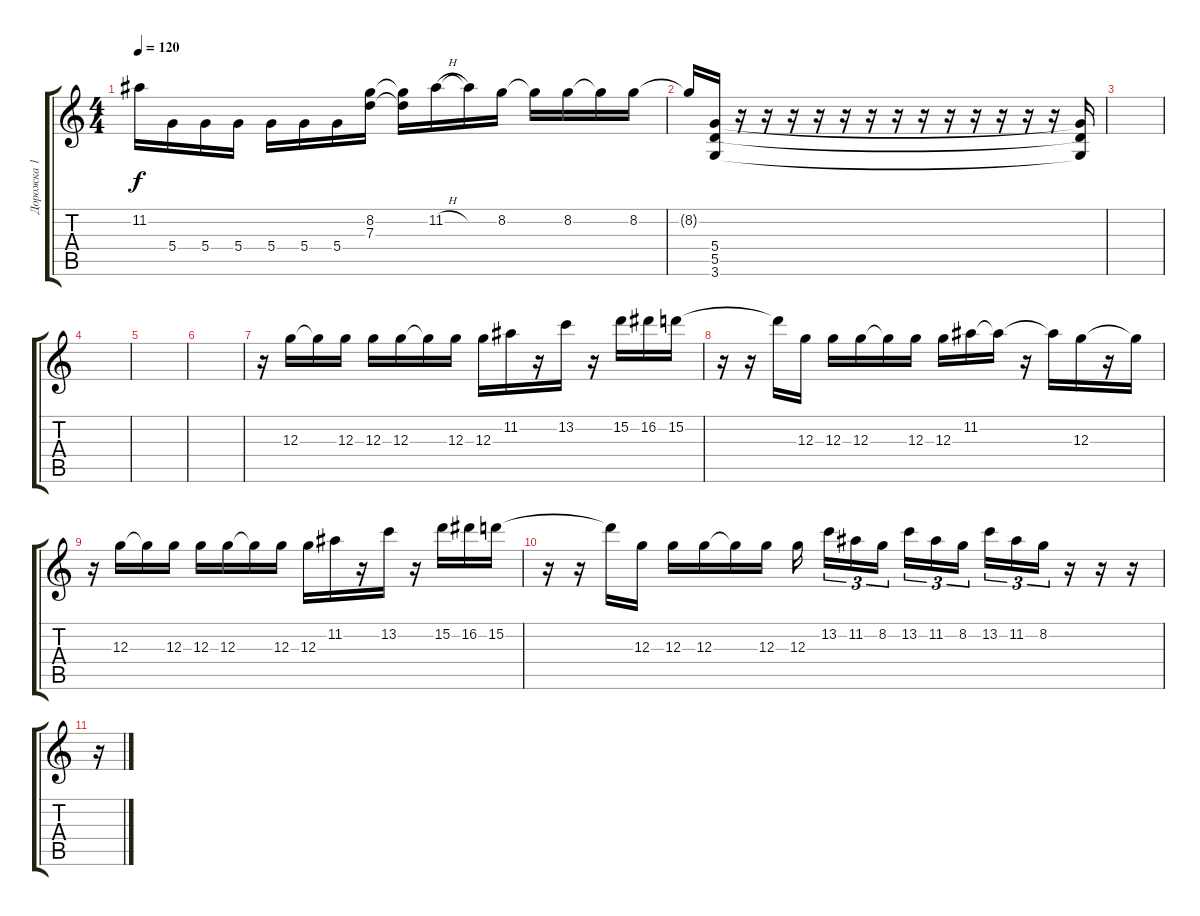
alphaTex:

\track ("Дорожка 1" "Дорожка 1") {instrument overdrivenguitar}
\staff {score tabs}
\tuning (E4 B3 G3 D3 A2 E2) {hide}
\ts (4 4)
\tempo 120
\clef g2
\ks c
11.2{t}.16{dy f} 5.4.16 5.4.16 5.4.16 5.4.16 5.4.16 5.4.16 (8.2 7.3).16 (8.2{t} 7.3{t}).16 11.2{h}.16 11.2{t}.16 8.2.16 8.2{t}.16 8.2.16 8.2{t}.16 8.2.16 |
8.2{t}.16 (5.4 5.5 3.6).16 r.16 r.16 r.16 r.16 r.16 r.16 r.16 r.16 r.16 r.16 r.16 r.16 r.16 (5.4{t} 5.5{t} 3.6{t}).16 |
|
|
|
|
r.16 12.3.16 12.3{t}.16 12.3.16 12.3.16 12.3.16 12.3{t}.16 12.3.16 12.3.16 11.2.16 r.16 13.2.16 r.16 15.2.16 16.2.16 15.2.16 |
r.16 r.16 15.2{t}.16 12.3.16 12.3.16 12.3.16 12.3{t}.16 12.3.16 12.3.16 11.2.16 11.2{t}.16 r.16 11.2{t}.16 12.3.16 r.16 12.3{t}.16 |
r.16 12.3.16 12.3{t}.16 12.3.16 12.3.16 12.3.16 12.3{t}.16 12.3.16 12.3.16 11.2.16 r.16 13.2.16 r.16 15.2.16 16.2.16 15.2.16 |
r.16 r.16 15.2{t}.16 12.3.16 12.3.16 12.3.16 12.3{t}.16 12.3.16 12.3.16{beam splitsecondary} 13.2.16{tu (3 2)} 11.2.16{tu (3 2)} 8.2.16{tu (3 2) beam splitsecondary} 13.2.16{tu (3 2)} 11.2.16{tu (3 2)} 8.2.16{tu (3 2) beam splitsecondary} 13.2.16{tu (3 2)} 11.2.16{tu (3 2)} 8.2.16{tu (3 2)} r.16 r.16 r.16 |
r.16
